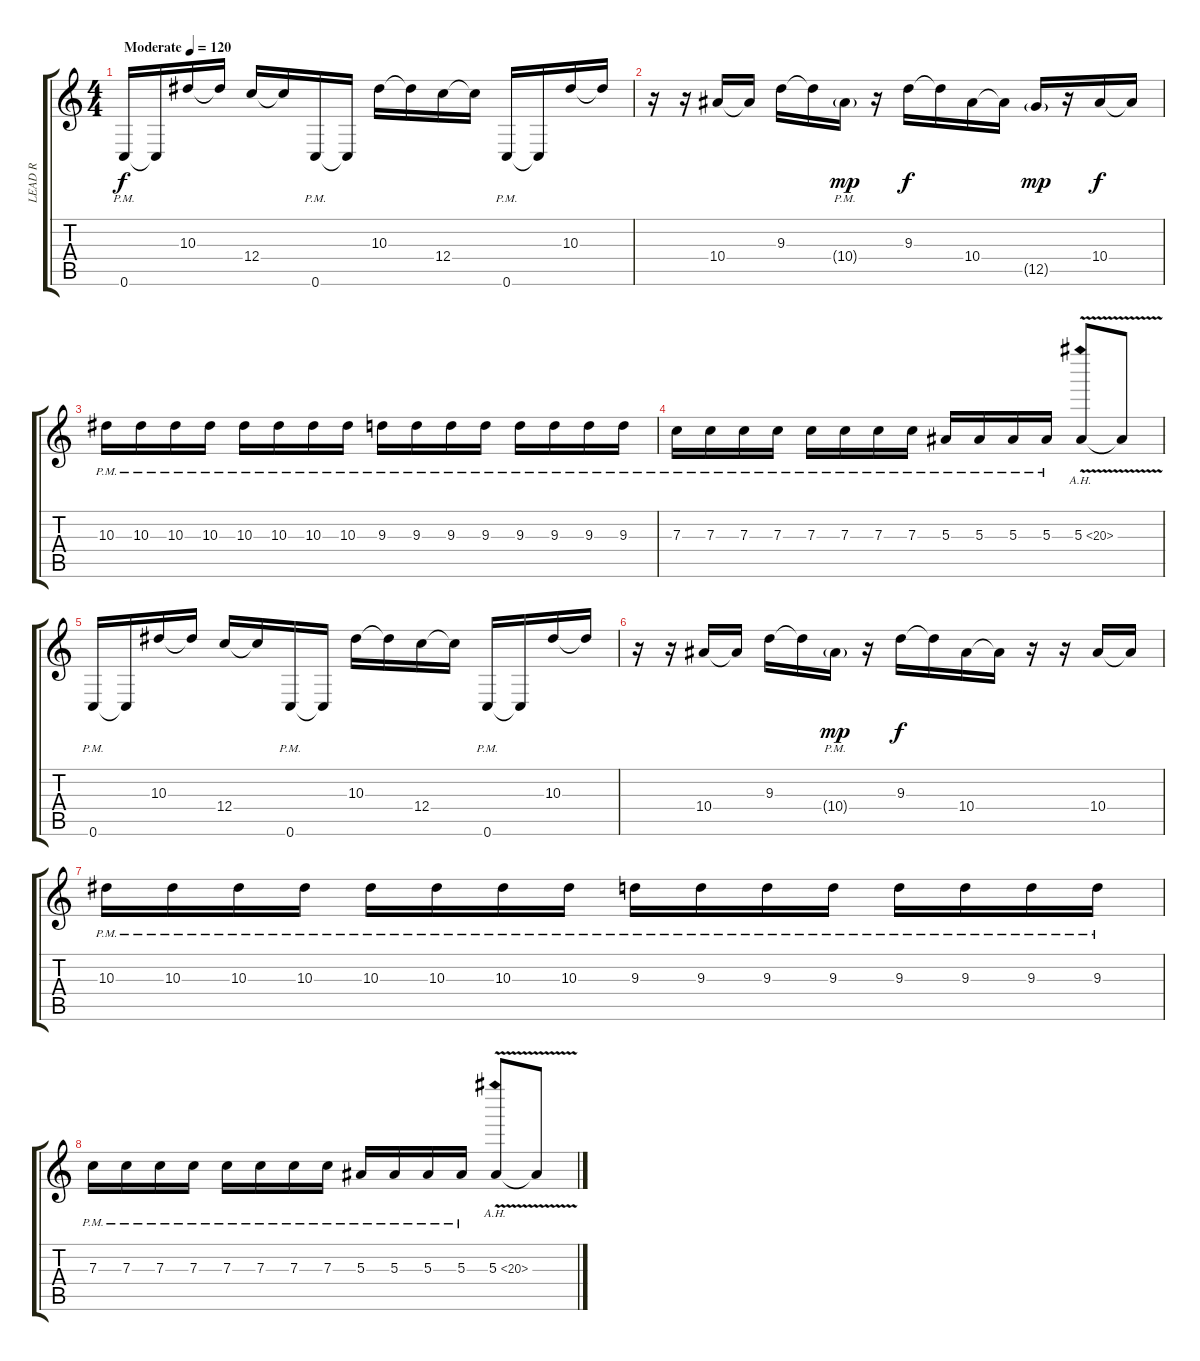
\track ("LEAD R" "LEAD R") {instrument overdrivenguitar}
\staff {score tabs}
\tuning (D4 A3 F3 C3 G2 C2) {hide}
\ts (4 4)
\tempo (120 "Moderate")
\clef g2
\ks c
0.6{pm}.16{dy f instrument overdrivenguitar} 0.6{t}.16 10.3.16 10.3{t}.16 12.4.16 12.4{t}.16 0.6{pm}.16 0.6{t}.16 10.3.16 10.3{t}.16 12.4.16 12.4{t}.16 0.6{pm}.16 0.6{t}.16 10.3.16 10.3{t}.16 |
r.16 r.16 10.4.16 10.4{t}.16 9.3.16 9.3{t}.16 10.4{g pm}.16{dy mp} r.16 9.3.16{dy f} 9.3{t}.16 10.4.16 10.4{t}.16 12.5{g}.16{dy mp} r.16 10.4.16{dy f} 10.4{t}.16 |
10.3{pm}.16 10.3{pm}.16 10.3{pm}.16 10.3{pm}.16 10.3{pm}.16 10.3{pm}.16 10.3{pm}.16 10.3{pm}.16 9.3{pm}.16 9.3{pm}.16 9.3{pm}.16 9.3{pm}.16 9.3{pm}.16 9.3{pm}.16 9.3{pm}.16 9.3{pm}.16 |
7.3{pm}.16 7.3{pm}.16 7.3{pm}.16 7.3{pm}.16 7.3{pm}.16 7.3{pm}.16 7.3{pm}.16 7.3{pm}.16 5.3{pm}.16 5.3{pm}.16 5.3{pm}.16 5.3{pm}.16 5.3{ah 15 v}.8 5.3{t}.8 |
0.6{pm}.16 0.6{t}.16 10.3.16 10.3{t}.16 12.4.16 12.4{t}.16 0.6{pm}.16 0.6{t}.16 10.3.16 10.3{t}.16 12.4.16 12.4{t}.16 0.6{pm}.16 0.6{t}.16 10.3.16 10.3{t}.16 |
r.16 r.16 10.4.16 10.4{t}.16 9.3.16 9.3{t}.16 10.4{g pm}.16{dy mp} r.16 9.3.16{dy f} 9.3{t}.16 10.4.16 10.4{t}.16 r.16 r.16 10.4.16 10.4{t}.16 |
10.3{pm}.16 10.3{pm}.16 10.3{pm}.16 10.3{pm}.16 10.3{pm}.16 10.3{pm}.16 10.3{pm}.16 10.3{pm}.16 9.3{pm}.16 9.3{pm}.16 9.3{pm}.16 9.3{pm}.16 9.3{pm}.16 9.3{pm}.16 9.3{pm}.16 9.3{pm}.16 |
7.3{pm}.16 7.3{pm}.16 7.3{pm}.16 7.3{pm}.16 7.3{pm}.16 7.3{pm}.16 7.3{pm}.16 7.3{pm}.16 5.3{pm}.16 5.3{pm}.16 5.3{pm}.16 5.3{pm}.16 5.3{ah 15 v}.8 5.3{t}.8
